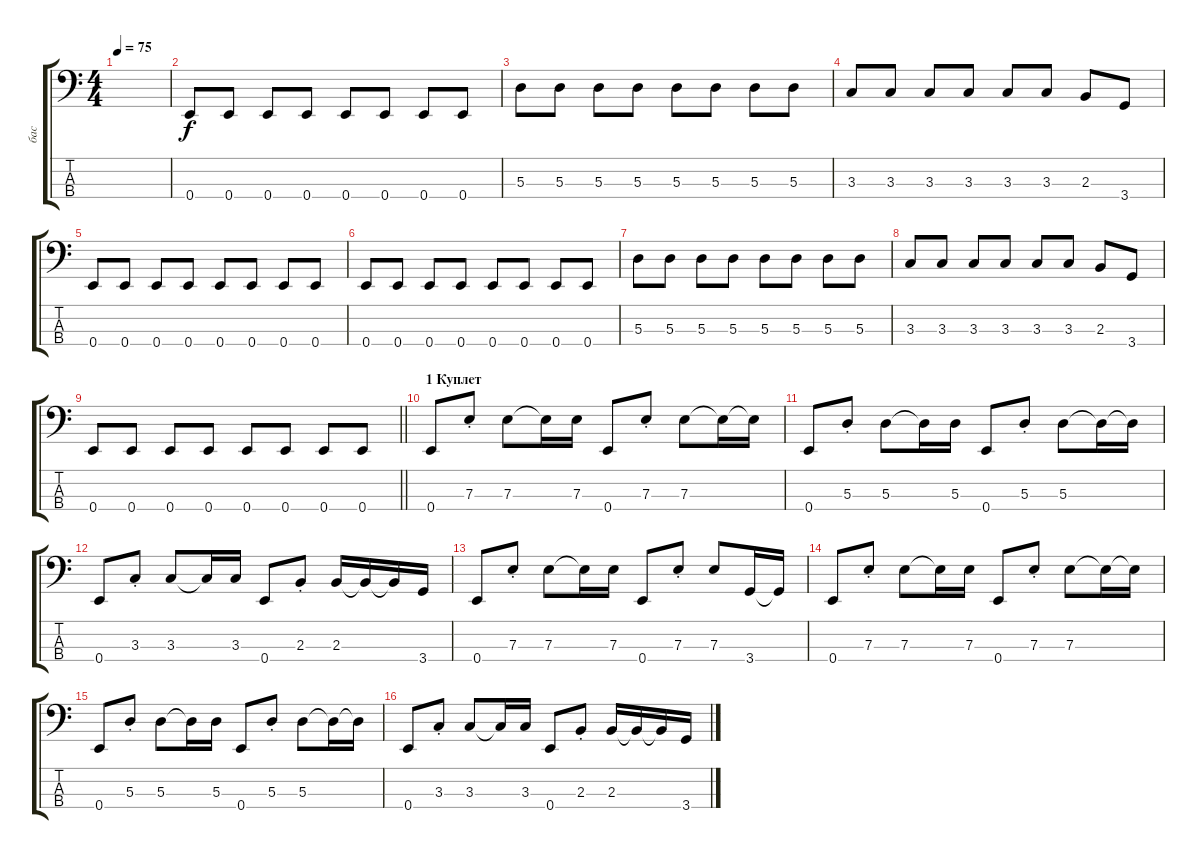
\track ("бас" "бас") {instrument electricbasspick}
\staff {score tabs}
\tuning (G2 D2 A1 E1) {hide}
\ts (4 4)
\tempo 75
\clef f4
\ks c
|
0.4.8 0.4.8 0.4.8 0.4.8 0.4.8 0.4.8 0.4.8 0.4.8 |
5.3.8 5.3.8 5.3.8 5.3.8 5.3.8 5.3.8 5.3.8 5.3.8 |
3.3.8 3.3.8 3.3.8 3.3.8 3.3.8 3.3.8 2.3.8 3.4.8 |
0.4.8 0.4.8 0.4.8 0.4.8 0.4.8 0.4.8 0.4.8 0.4.8 |
0.4.8 0.4.8 0.4.8 0.4.8 0.4.8 0.4.8 0.4.8 0.4.8 |
5.3.8 5.3.8 5.3.8 5.3.8 5.3.8 5.3.8 5.3.8 5.3.8 |
3.3.8 3.3.8 3.3.8 3.3.8 3.3.8 3.3.8 2.3.8 3.4.8 |
\barLineRight lightlight
0.4.8 0.4.8 0.4.8 0.4.8 0.4.8 0.4.8 0.4.8 0.4.8 |
\section ("" "1 Куплет")
0.4.8 7.3{st}.8 7.3.8 7.3{t}.16 7.3.16 0.4.8 7.3{st}.8 7.3.8 7.3{t}.16 7.3{t}.16 |
0.4.8 5.3{st}.8 5.3.8 5.3{t}.16 5.3.16 0.4.8 5.3{st}.8 5.3.8 5.3{t}.16 5.3{t}.16 |
0.4.8 3.3{st}.8 3.3.8 3.3{t}.16 3.3.16 0.4.8 2.3{st}.8 2.3.16 2.3{t}.16 2.3{t}.16 3.4.16 |
0.4.8 7.3{st}.8 7.3.8 7.3{t}.16 7.3.16 0.4.8 7.3{st}.8 7.3.8 3.4.16 3.4{t}.16 |
0.4.8 7.3{st}.8 7.3.8 7.3{t}.16 7.3.16 0.4.8 7.3{st}.8 7.3.8 7.3{t}.16 7.3{t}.16 |
0.4.8 5.3{st}.8 5.3.8 5.3{t}.16 5.3.16 0.4.8 5.3{st}.8 5.3.8 5.3{t}.16 5.3{t}.16 |
0.4.8 3.3{st}.8 3.3.8 3.3{t}.16 3.3.16 0.4.8 2.3{st}.8 2.3.16 2.3{t}.16 2.3{t}.16 3.4.16
